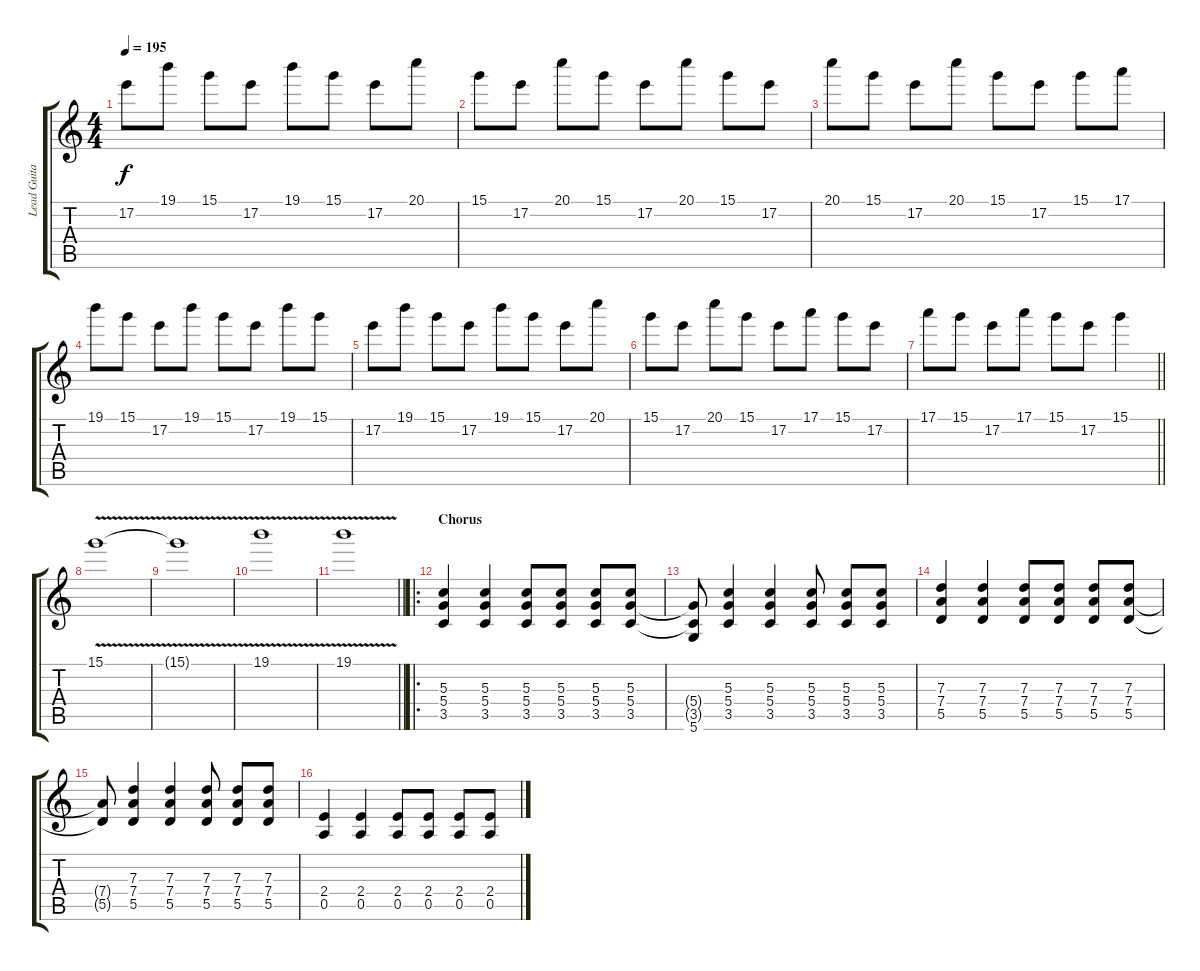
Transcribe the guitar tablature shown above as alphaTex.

\track ("Lead Guitar" "Lead Guita") {instrument distortionguitar}
\staff {score tabs}
\tuning (E4 B3 G3 D3 A2 D2) {hide}
\ts (4 4)
\tempo 195
\clef g2
\ks c
17.2.8{dy f} 19.1.8 15.1.8 17.2.8 19.1.8 15.1.8 17.2.8 20.1.8 |
15.1.8 17.2.8 20.1.8 15.1.8 17.2.8 20.1.8 15.1.8 17.2.8 |
20.1.8 15.1.8 17.2.8 20.1.8 15.1.8 17.2.8 15.1.8 17.1.8 |
19.1.8 15.1.8 17.2.8 19.1.8 15.1.8 17.2.8 19.1.8 15.1.8 |
17.2.8 19.1.8 15.1.8 17.2.8 19.1.8 15.1.8 17.2.8 20.1.8 |
15.1.8 17.2.8 20.1.8 15.1.8 17.2.8 17.1.8 15.1.8 17.2.8 |
\barLineRight lightlight
17.1.8 15.1.8 17.2.8 17.1.8 15.1.8 17.2.8 15.1.4 |
15.1{v}.1 |
15.1{v t}.1 |
19.1{v}.1 |
\barLineRight lightlight
19.1{v}.1 |
\ro
\section ("" "Chorus")
(5.3 5.4 3.5).4{instrument distortionguitar} (5.3 5.4 3.5).4 (5.3 5.4 3.5).8 (5.3 5.4 3.5).8 (5.3 5.4 3.5).8 (5.3 5.4 3.5).8 |
(5.4{t} 3.5{t} 5.6).8 (5.3 5.4 3.5).4 (5.3 5.4 3.5).4 (5.3 5.4 3.5).8 (5.3 5.4 3.5).8 (5.3 5.4 3.5).8 |
(7.3 7.4 5.5).4 (7.3 7.4 5.5).4 (7.3 7.4 5.5).8 (7.3 7.4 5.5).8 (7.3 7.4 5.5).8 (7.3 7.4 5.5).8 |
(7.4{t} 5.5{t}).8 (7.3 7.4 5.5).4 (7.3 7.4 5.5).4 (7.3 7.4 5.5).8 (7.3 7.4 5.5).8 (7.3 7.4 5.5).8 |
(2.4 0.5).4 (2.4 0.5).4 (2.4 0.5).8 (2.4 0.5).8 (2.4 0.5).8 (2.4 0.5).8
